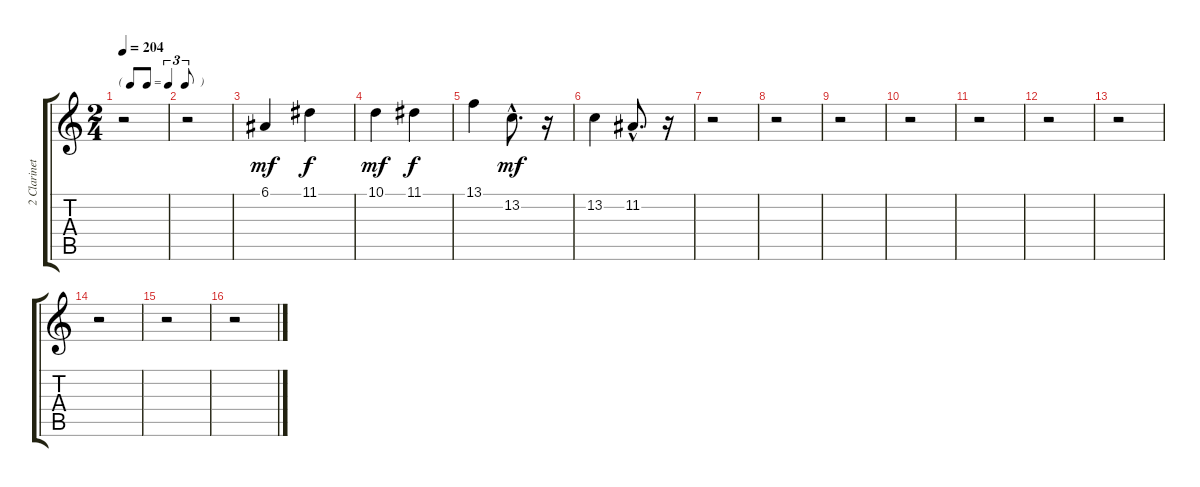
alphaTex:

\track ("2 Clarinets in Bb" "2 Clarinet") {instrument clarinet}
\staff {score tabs}
\tuning (E4 B3 G3 D3 A2 E2) {hide}
\ts (2 4)
\tf triplet8th
\tempo 204
\clef g2
\ks c
r.2{dy mf} |
r.2 |
6.1.4 11.1.4{dy f} |
10.1.4{dy mf} 11.1.4{dy f} |
13.1.4 13.2{hac}.8{d dy mf} r.16 |
13.2.4 11.2{hac}.8{d} r.16 |
r.2 |
r.2 |
r.2 |
r.2 |
r.2 |
r.2 |
r.2 |
r.2 |
r.2 |
r.2
